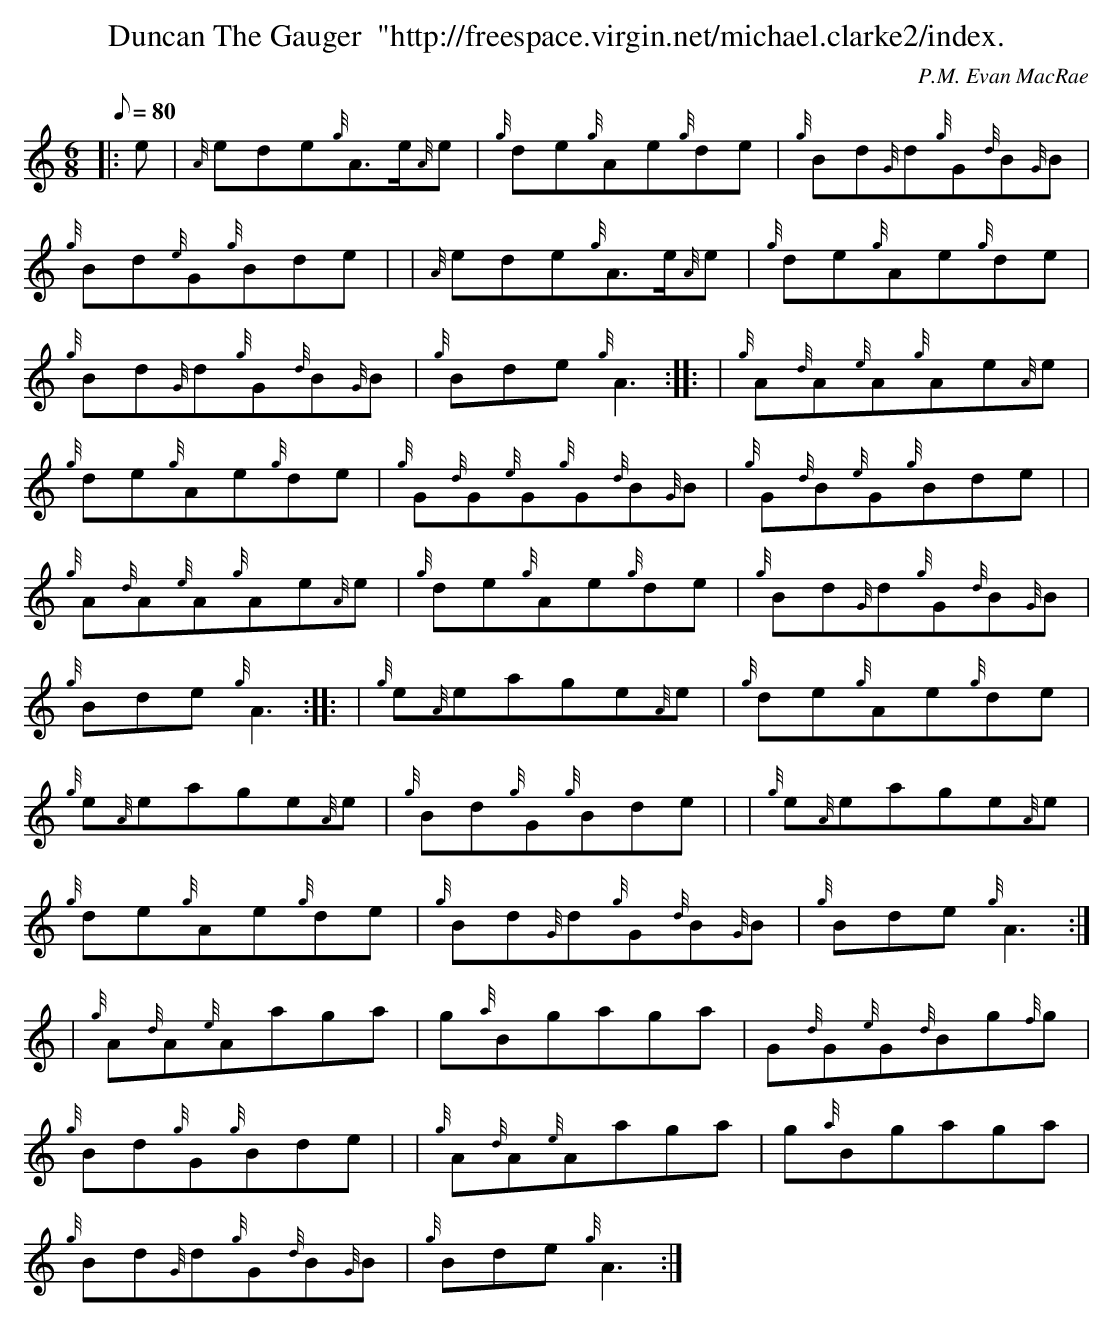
X:1
T:Duncan The Gauger  "http://freespace.virgin.net/michael.clarke2/index.
M:6/8
L:1/8
Q:80
C:P.M. Evan MacRae
K:HP
|: e | \
{A}ede{g}A3/2e/2{A}e | \
{g}de{g}Ae{g}de | \
{g}Bd{G}d{g}G{d}B{G}B |
{g}Bd{e}G{g}Bde | | \
{A}ede{g}A3/2e/2{A}e | \
{g}de{g}Ae{g}de |
{g}Bd{G}d{g}G{d}B{G}B | \
{g}Bde{g}A3 :: \
| {g}A{d}A{e}A{g}Ae{A}e |
{g}de{g}Ae{g}de | \
{g}G{d}G{e}G{g}G{d}B{G}B | \
{g}G{d}B{e}G{g}Bde| |
{g}A{d}A{e}A{g}Ae{A}e | \
{g}de{g}Ae{g}de | \
{g}Bd{G}d{g}G{d}B{G}B |
{g}Bde{g}A3 :: \
| {g}e{A}eage{A}e | \
{g}de{g}Ae{g}de |
{g}e{A}eage{A}e | \
{g}Bd{g}G{g}Bde | | \
{g}e{A}eage{A}e |
{g}de{g}Ae{g}de | \
{g}Bd{G}d{g}G{d}B{G}B | \
{g}Bde{g}A3 ::
| {g}A{d}A{e}Aaga | \
g{a}Bgaga | \
G{d}G{e}G{d}Bg{f}g |
{g}Bd{g}G{g}Bde | | \
{g}A{d}A{e}Aaga | \
g{a}Bgaga |
{g}Bd{G}d{g}G{d}B{G}B | \
{g}Bde{g}A3 :|
